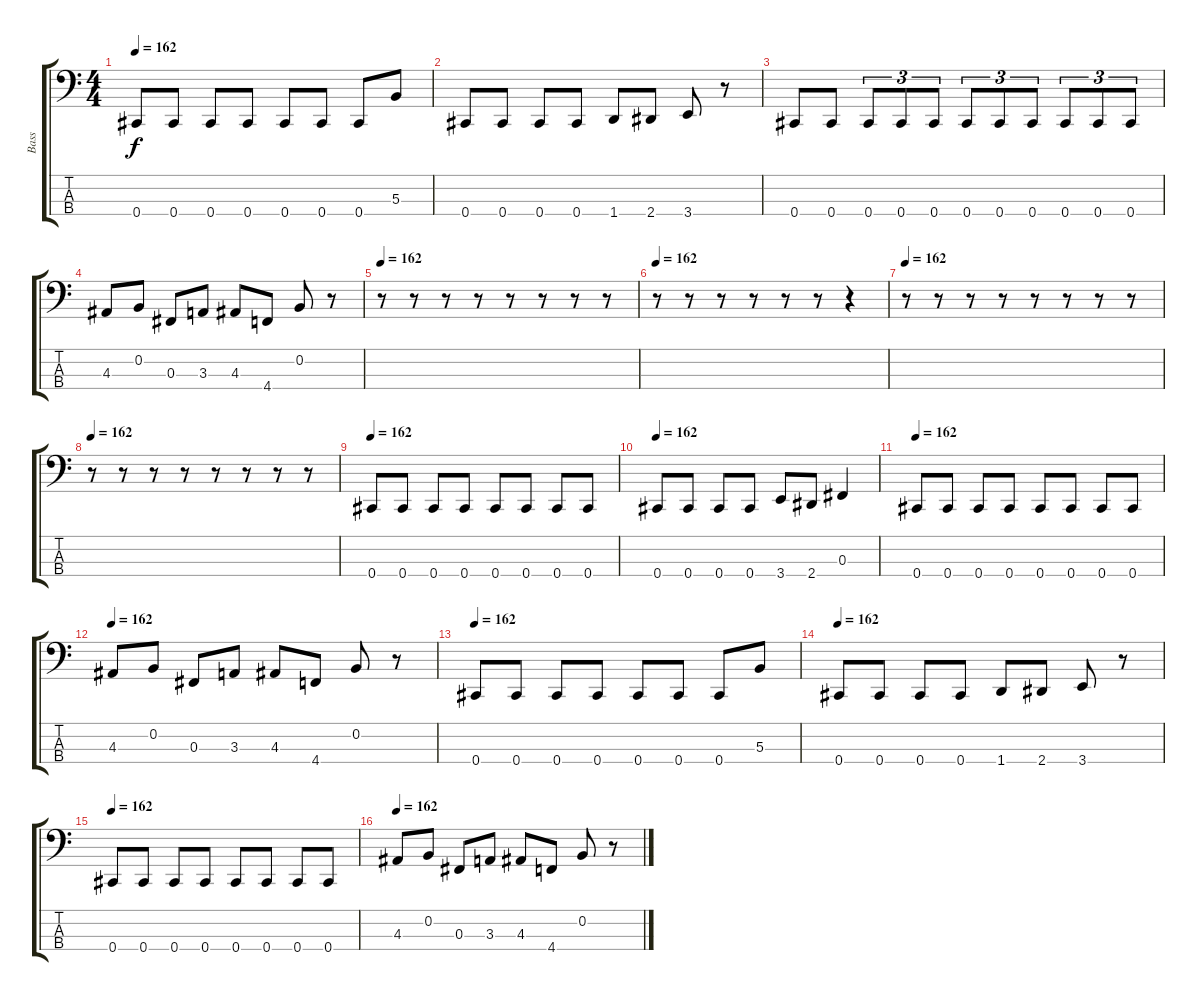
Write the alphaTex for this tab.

\track ("Bass" "Bass") {instrument electricbasspick}
\staff {score tabs}
\tuning (E2 B1 Gb1 Db1) {hide}
\ts (4 4)
\tempo 162
\clef f4
\ks c
0.4.8{dy f} 0.4.8 0.4.8 0.4.8 0.4.8 0.4.8 0.4.8 5.3.8 |
0.4.8 0.4.8 0.4.8 0.4.8 1.4.8 2.4.8 3.4.8 r.8 |
0.4.8 0.4.8 0.4.8{tu (3 2)} 0.4.8{tu (3 2)} 0.4.8{tu (3 2)} 0.4.8{tu (3 2)} 0.4.8{tu (3 2)} 0.4.8{tu (3 2)} 0.4.8{tu (3 2)} 0.4.8{tu (3 2)} 0.4.8{tu (3 2)} |
4.3.8 0.2.8 0.3.8 3.3.8 4.3.8 4.4.8 0.2.8 r.8 |
\tempo 162
r.8 r.8 r.8 r.8 r.8 r.8 r.8 r.8 |
\tempo 162
r.8 r.8 r.8 r.8 r.8 r.8 r.4 |
\tempo 162
r.8 r.8 r.8 r.8 r.8 r.8 r.8 r.8 |
\tempo 162
r.8 r.8 r.8 r.8 r.8 r.8 r.8 r.8 |
\tempo 162
0.4.8 0.4.8 0.4.8 0.4.8 0.4.8 0.4.8 0.4.8 0.4.8 |
\tempo 162
0.4.8 0.4.8 0.4.8 0.4.8 3.4.8 2.4.8 0.3.4 |
\tempo 162
0.4.8 0.4.8 0.4.8 0.4.8 0.4.8 0.4.8 0.4.8 0.4.8 |
\tempo 162
4.3.8 0.2.8 0.3.8 3.3.8 4.3.8 4.4.8 0.2.8 r.8 |
\tempo 162
0.4.8 0.4.8 0.4.8 0.4.8 0.4.8 0.4.8 0.4.8 5.3.8 |
\tempo 162
0.4.8 0.4.8 0.4.8 0.4.8 1.4.8 2.4.8 3.4.8 r.8 |
\tempo 162
0.4.8 0.4.8 0.4.8 0.4.8 0.4.8 0.4.8 0.4.8 0.4.8 |
\tempo 162
4.3.8 0.2.8 0.3.8 3.3.8 4.3.8 4.4.8 0.2.8 r.8
